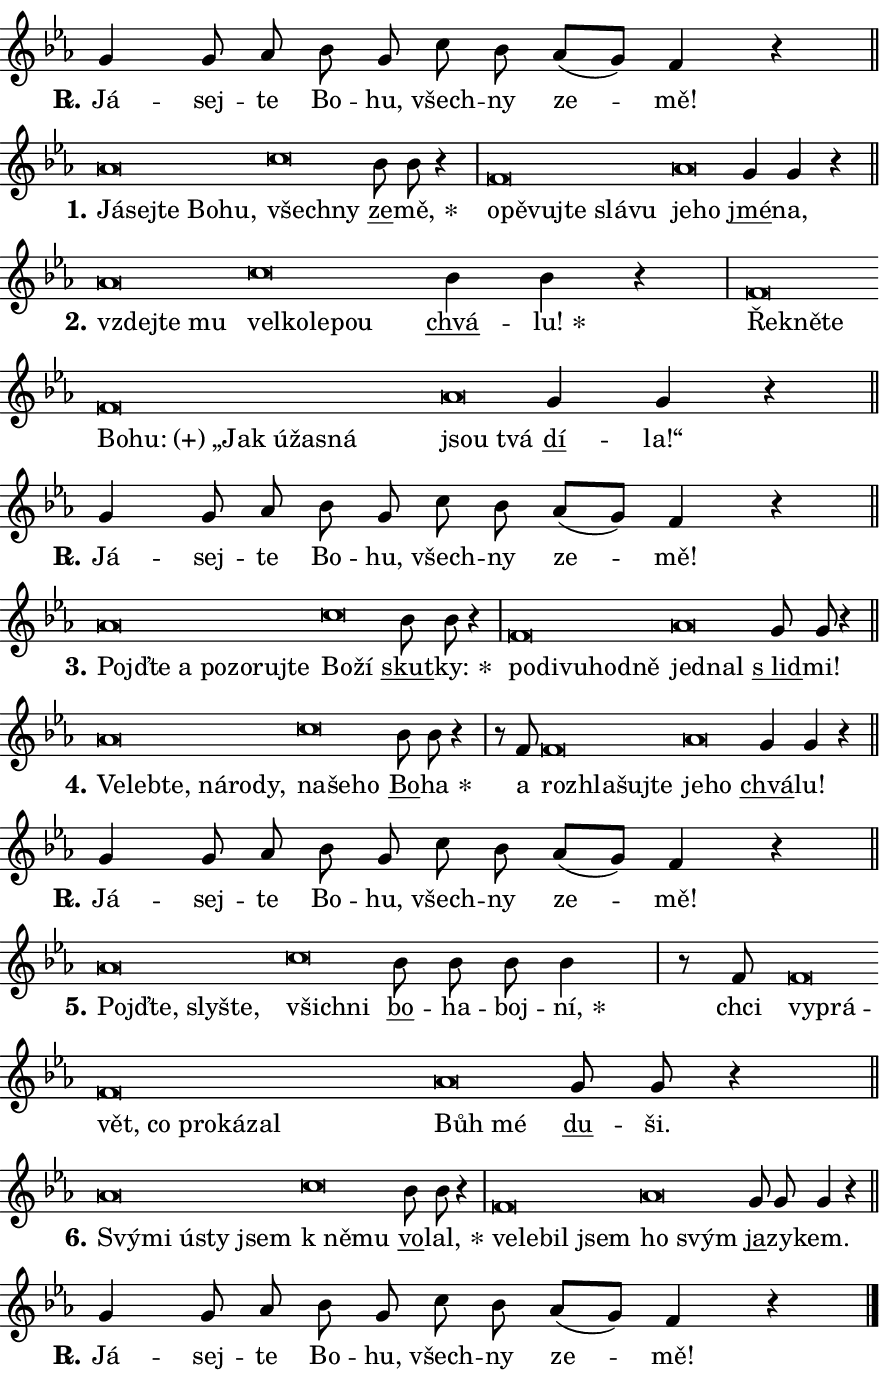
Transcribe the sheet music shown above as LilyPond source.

\version "2.24.0"
\header { tagline = "" }
\paper {
  indent = 0\cm
  top-margin = 0\cm
  right-margin = 0.13\cm % to fit lyric hyphens
  bottom-margin = 0\cm
  left-margin = 0\cm
  paper-width = 15\cm
  page-breaking = #ly:one-page-breaking
  system-system-spacing.basic-distance = #11
  score-system-spacing.basic-distance = #11
  ragged-last = ##f
}


%% Author: Thomas Morley
%% https://lists.gnu.org/archive/html/lilypond-user/2020-05/msg00002.html
#(define (line-position grob)
"Returns position of @var[grob} in current system:
   @code{'start}, if at first time-step
   @code{'end}, if at last time-step
   @code{'middle} otherwise
"
  (let* ((col (ly:item-get-column grob))
         (ln (ly:grob-object col 'left-neighbor))
         (rn (ly:grob-object col 'right-neighbor))
         (col-to-check-left (if (ly:grob? ln) ln col))
         (col-to-check-right (if (ly:grob? rn) rn col))
         (break-dir-left
           (and
             (ly:grob-property col-to-check-left 'non-musical #f)
             (ly:item-break-dir col-to-check-left)))
         (break-dir-right
           (and
             (ly:grob-property col-to-check-right 'non-musical #f)
             (ly:item-break-dir col-to-check-right))))
        (cond ((eqv? 1 break-dir-left) 'start)
              ((eqv? -1 break-dir-right) 'end)
              (else 'middle))))

#(define (tranparent-at-line-position vctor)
  (lambda (grob)
  "Relying on @code{line-position} select the relevant enry from @var{vctor}.
Used to determine transparency,"
    (case (line-position grob)
      ((end) (not (vector-ref vctor 0)))
      ((middle) (not (vector-ref vctor 1)))
      ((start) (not (vector-ref vctor 2))))))

noteHeadBreakVisibility =
#(define-music-function (break-visibility)(vector?)
"Makes @code{NoteHead}s transparent relying on @var{break-visibility}"
#{
  \override NoteHead.transparent =
    #(tranparent-at-line-position break-visibility)
#})

#(define delete-ledgers-for-transparent-note-heads
  (lambda (grob)
    "Reads whether a @code{NoteHead} is transparent.
If so this @code{NoteHead} is removed from @code{'note-heads} from
@var{grob}, which is supposed to be @code{LedgerLineSpanner}.
As a result ledgers are not printed for this @code{NoteHead}"
    (let* ((nhds-array (ly:grob-object grob 'note-heads))
           (nhds-list
             (if (ly:grob-array? nhds-array)
                 (ly:grob-array->list nhds-array)
                 '()))
           ;; Relies on the transparent-property being done before
           ;; Staff.LedgerLineSpanner.after-line-breaking is executed.
           ;; This is fragile ...
           (to-keep
             (remove
               (lambda (nhd)
                 (ly:grob-property nhd 'transparent #f))
               nhds-list)))
      ;; TODO find a better method to iterate over grob-arrays, similiar
      ;; to filter/remove etc for lists
      ;; For now rebuilt from scratch
      (set! (ly:grob-object grob 'note-heads)  '())
      (for-each
        (lambda (nhd)
          (ly:pointer-group-interface::add-grob grob 'note-heads nhd))
        to-keep))))

squashNotes = {
  \override NoteHead.X-extent = #'(-0.2 . 0.2)
  \override NoteHead.Y-extent = #'(-0.75 . 0)
  \override NoteHead.stencil =
    #(lambda (grob)
       (let ((pos (ly:grob-property grob 'staff-position)))
         (begin
           (if (< pos -7) (display "ERROR: Lower brevis then expected\n") (display ""))
           (if (<= pos -6) ly:text-interface::print ly:note-head::print))))
}
unSquashNotes = {
  \revert NoteHead.X-extent
  \revert NoteHead.Y-extent
  \revert NoteHead.stencil
}

hideNotes = \noteHeadBreakVisibility #begin-of-line-visible
unHideNotes = \noteHeadBreakVisibility #all-visible

% work-around for resetting accidentals
% https://lilypond.org/doc/v2.23/Documentation/notation/displaying-rhythms#unmetered-music
cadenzaMeasure = {
  \cadenzaOff
  \partial 1024 s1024
  \cadenzaOn
}

#(define-markup-command (accent layout props text) (markup?)
  "Underline accented syllable"
  (interpret-markup layout props
    #{\markup \override #'(offset . 4.3) \underline { #text }#}))

responsum = \markup \concat {
  "R" \hspace #-1.05 \path #0.1 #'((moveto 0 0.07) (lineto 0.9 0.8)) \hspace #0.05 "."
}

spaceSize = #0.6828661417322834 % exact space size for TeX Gyre Schola

\layout {
  \context {
    \Staff
    \remove "Time_signature_engraver"
    \override LedgerLineSpanner.after-line-breaking = #delete-ledgers-for-transparent-note-heads
  }
  \context {
    \Lyrics {
      \override LyricSpace.minimum-distance = \spaceSize
      \override LyricText.font-name = #"TeX Gyre Schola"
      \override LyricText.font-size = 1
      \override StanzaNumber.font-name = #"TeX Gyre Schola Bold"
      \override StanzaNumber.font-size = 1
    }
  }
  \context {
    \Score 
    \override NoteHead.text =
      #(lambda (grob) 
        (let ((pos (ly:grob-property grob 'staff-position)))
          #{\markup {
            \combine
              \halign #-0.55 \raise #(if (= pos -6) 0 0.5) \override #'(thickness . 2) \draw-line #'(3.2 . 0)
              \musicglyph "noteheads.sM1"
          }#}))
  }
}

% magnetic-lyrics.ily
%
%   written by
%     Jean Abou Samra <jean@abou-samra.fr>
%     Werner Lemberg <wl@gnu.org>
%
%   adapted by
%     Jiri Hon <jiri.hon@gmail.com>
%
% Version 2022-Apr-15

% https://www.mail-archive.com/lilypond-user@gnu.org/msg149350.html

#(define (Left_hyphen_pointer_engraver context)
   "Collect syllable-hyphen-syllable occurrences in lyrics and store
them in properties.  This engraver only looks to the left.  For
example, if the lyrics input is @code{foo -- bar}, it does the
following.

@itemize @bullet
@item
Set the @code{text} property of the @code{LyricHyphen} grob between
@q{foo} and @q{bar} to @code{foo}.

@item
Set the @code{left-hyphen} property of the @code{LyricText} grob with
text @q{foo} to the @code{LyricHyphen} grob between @q{foo} and
@q{bar}.
@end itemize

Use this auxiliary engraver in combination with the
@code{lyric-@/text::@/apply-@/magnetic-@/offset!} hook."
   (let ((hyphen #f)
         (text #f))
     (make-engraver
      (acknowledgers
       ((lyric-syllable-interface engraver grob source-engraver)
        (set! text grob)))
      (end-acknowledgers
       ((lyric-hyphen-interface engraver grob source-engraver)
        ;(when (not (grob::has-interface grob 'lyric-space-interface))
          (set! hyphen grob)));)
      ((stop-translation-timestep engraver)
       (when (and text hyphen)
         (ly:grob-set-object! text 'left-hyphen hyphen))
       (set! text #f)
       (set! hyphen #f)))))

#(define (lyric-text::apply-magnetic-offset! grob)
   "If the space between two syllables is less than the value in
property @code{LyricText@/.details@/.squash-threshold}, move the right
syllable to the left so that it gets concatenated with the left
syllable.

Use this function as a hook for
@code{LyricText@/.after-@/line-@/breaking} if the
@code{Left_@/hyphen_@/pointer_@/engraver} is active."
   (let ((hyphen (ly:grob-object grob 'left-hyphen #f)))
     (when hyphen
       (let ((left-text (ly:spanner-bound hyphen LEFT)))
         (when (grob::has-interface left-text 'lyric-syllable-interface)
           (let* ((common (ly:grob-common-refpoint grob left-text X))
                  (this-x-ext (ly:grob-extent grob common X))
                  (left-x-ext
                   (begin
                     ;; Trigger magnetism for left-text.
                     (ly:grob-property left-text 'after-line-breaking)
                     (ly:grob-extent left-text common X)))
                  ;; `delta` is the gap width between two syllables.
                  (delta (- (interval-start this-x-ext)
                            (interval-end left-x-ext)))
                  (details (ly:grob-property grob 'details))
                  (threshold (assoc-get 'squash-threshold details 0.2)))
             (when (< delta threshold)
               (let* (;; We have to manipulate the input text so that
                      ;; ligatures crossing syllable boundaries are not
                      ;; disabled.  For languages based on the Latin
                      ;; script this is essentially a beautification.
                      ;; However, for non-Western scripts it can be a
                      ;; necessity.
                      (lt (ly:grob-property left-text 'text))
                      (rt (ly:grob-property grob 'text))
                      (is-space (grob::has-interface hyphen 'lyric-space-interface))
                      (space (if is-space " " ""))
                      (extra-delta (if is-space spaceSize 0))
                      ;; Append new syllable.
                      (ltrt-space (if (and (string? lt) (string? rt))
                                (string-append lt space rt)
                                (make-concat-markup (list lt space rt))))
                      ;; Right-align `ltrt` to the right side.
                      (ltrt-space-markup (grob-interpret-markup
                               grob
                               (make-translate-markup
                                (cons (interval-length this-x-ext) 0)
                                (make-right-align-markup ltrt-space)))))
                 (begin
                   ;; Don't print `left-text`.
                   (ly:grob-set-property! left-text 'stencil #f)
                   ;; Set text and stencil (which holds all collected
                   ;; syllables so far) and shift it to the left.
                   (ly:grob-set-property! grob 'text ltrt-space)
                   (ly:grob-set-property! grob 'stencil ltrt-space-markup)
                   (ly:grob-translate-axis! grob (- (- delta extra-delta)) X))))))))))


#(define (lyric-hyphen::displace-bounds-first grob)
   ;; Make very sure this callback isn't triggered too early.
   (let ((left (ly:spanner-bound grob LEFT))
         (right (ly:spanner-bound grob RIGHT)))
     (ly:grob-property left 'after-line-breaking)
     (ly:grob-property right 'after-line-breaking)
     (ly:lyric-hyphen::print grob)))

squashThreshold = #0.4

\layout {
  \context {
    \Lyrics
    \consists #Left_hyphen_pointer_engraver
    \override LyricText.after-line-breaking =
      #lyric-text::apply-magnetic-offset!
    \override LyricHyphen.stencil = #lyric-hyphen::displace-bounds-first
    \override LyricText.details.squash-threshold = \squashThreshold
    \override LyricHyphen.minimum-distance = 0
    \override LyricHyphen.minimum-length = \squashThreshold
  }
}

squashText = \override LyricText.details.squash-threshold = 9999
unSquashText = \override LyricText.details.squash-threshold = \squashThreshold

leftText = \override LyricText.self-alignment-X = #LEFT
unLeftText = \revert LyricText.self-alignment-X

starOffset = #(lambda (grob) 
                (let ((x_offset (ly:self-alignment-interface::aligned-on-x-parent grob)))
                  (if (= x_offset 0) 0 (+ x_offset 1.2))))

star = #(define-music-function (syllable)(string?)
"Append star separator at the end of a syllable"
#{
  \once \override LyricText.X-offset = #starOffset
  \lyricmode { \markup {
    #syllable
    \override #'((font-name . "TeX Gyre Schola Bold")) \hspace #0.2 \lower #0.65 \larger "*"
  } }
#})

starAccent = #(define-music-function (syllable)(string?)
"Append star separator at the end of a syllable and make accent"
#{
  \once \override LyricText.X-offset = #starOffset
  \lyricmode { \markup {
    \accent #syllable
    \override #'((font-name . "TeX Gyre Schola Bold")) \hspace #0.2 \lower #0.65 \larger "*"
  } }
#})

breath = #(define-music-function (syllable)(string?)
"Append breathing indicator at the end of a syllable"
#{
  \lyricmode { \markup { #syllable "+" } }
#})

optionalBreath = #(define-music-function (syllable)(string?)
"Append optional breathing indicator at the end of a syllable"
#{
  \lyricmode { \markup { #syllable "(+)" } }
#})


\score {
    <<
        \new Voice = "melody" { \cadenzaOn \key es \major \relative { g'4 g8 as bes g \bar "" c bes as[( g)] f4 r \cadenzaMeasure \bar "||" \break } }
        \new Lyrics \lyricsto "melody" { \lyricmode { \set stanza = \responsum
Já -- sej -- te Bo -- hu, všech -- ny ze -- mě! } }
    >>
    \layout {}
}

\score {
    <<
        \new Voice = "melody" { \cadenzaOn \key es \major \relative { \squashNotes as'\breve*1/16 \hideNotes \breve*1/16 \bar "" \breve*1/16 \bar "" \breve*1/16 \breve*1/16 \bar "" \unHideNotes \unSquashNotes \squashNotes c\breve*1/16 \hideNotes \breve*1/16 \bar "" \unHideNotes \unSquashNotes \bar "" bes8 bes r4 \cadenzaMeasure \bar "|" \squashNotes f\breve*1/16 \hideNotes \breve*1/16 \bar "" \breve*1/16 \bar "" \breve*1/16 \bar "" \breve*1/16 \breve*1/16 \bar "" \unHideNotes \unSquashNotes \squashNotes as\breve*1/16 \hideNotes \breve*1/16 \bar "" \unHideNotes \unSquashNotes \bar "" g4 g r \cadenzaMeasure \bar "||" \break } }
        \new Lyrics \lyricsto "melody" { \lyricmode { \set stanza = "1."
\leftText Já -- \squashText sej -- te Bo -- hu, \unSquashText všech -- \squashText ny \unLeftText \unSquashText \markup \accent ze -- \star mě, \leftText o -- \squashText pě -- vuj -- te slá -- vu \unSquashText je -- \squashText ho \unLeftText \unSquashText \markup \accent jmé -- na, } }
    >>
    \layout {}
}

\score {
    <<
        \new Voice = "melody" { \cadenzaOn \key es \major \relative { \squashNotes as'\breve*1/16 \hideNotes \breve*1/16 \breve*1/16 \bar "" \unHideNotes \unSquashNotes \squashNotes c\breve*1/16 \hideNotes \breve*1/16 \bar "" \breve*1/16 \breve*1/16 \bar "" \unHideNotes \unSquashNotes \bar "" bes4 bes r \cadenzaMeasure \bar "|" \squashNotes f\breve*1/16 \hideNotes \breve*1/16 \bar "" \breve*1/16 \bar "" \breve*1/16 \bar "" \breve*1/16 \bar "" \breve*1/16 \bar "" \breve*1/16 \bar "" \breve*1/16 \breve*1/16 \bar "" \unHideNotes \unSquashNotes \squashNotes as\breve*1/16 \hideNotes \breve*1/16 \bar "" \unHideNotes \unSquashNotes \bar "" g4 g r \cadenzaMeasure \bar "||" \break } }
        \new Lyrics \lyricsto "melody" { \lyricmode { \set stanza = "2."
\leftText vzdej -- \squashText te mu \unSquashText vel -- \squashText ko -- le -- pou \unLeftText \unSquashText \markup \accent chvá -- \star lu! \leftText Ře -- \squashText kně -- te Bo -- \optionalBreath hu: „Jak ú -- ža -- sná \unSquashText jsou \squashText tvá \unLeftText \unSquashText \markup \accent dí -- la!“ } }
    >>
    \layout {}
}

\score {
    <<
        \new Voice = "melody" { \cadenzaOn \key es \major \relative { g'4 g8 as bes g \bar "" c bes as[( g)] f4 r \cadenzaMeasure \bar "||" \break } }
        \new Lyrics \lyricsto "melody" { \lyricmode { \set stanza = \responsum
Já -- sej -- te Bo -- hu, všech -- ny ze -- mě! } }
    >>
    \layout {}
}

\score {
    <<
        \new Voice = "melody" { \cadenzaOn \key es \major \relative { \squashNotes as'\breve*1/16 \hideNotes \breve*1/16 \bar "" \breve*1/16 \bar "" \breve*1/16 \bar "" \breve*1/16 \bar "" \breve*1/16 \breve*1/16 \bar "" \unHideNotes \unSquashNotes \squashNotes c\breve*1/16 \hideNotes \breve*1/16 \bar "" \unHideNotes \unSquashNotes \bar "" bes8 bes r4 \cadenzaMeasure \bar "|" \squashNotes f\breve*1/16 \hideNotes \breve*1/16 \bar "" \breve*1/16 \bar "" \breve*1/16 \breve*1/16 \bar "" \unHideNotes \unSquashNotes \squashNotes as\breve*1/16 \hideNotes \breve*1/16 \bar "" \unHideNotes \unSquashNotes \bar "" g8 g r4 \cadenzaMeasure \bar "||" \break } }
        \new Lyrics \lyricsto "melody" { \lyricmode { \set stanza = "3."
\leftText Pojď -- \squashText te a po -- zo -- ruj -- te \unSquashText Bo -- \squashText ží \unLeftText \unSquashText \markup \accent skut -- \star ky: \leftText po -- \squashText di -- vu -- hod -- ně \unSquashText jed -- \squashText nal \unLeftText \unSquashText \markup \accent "s lid" -- mi! } }
    >>
    \layout {}
}

\score {
    <<
        \new Voice = "melody" { \cadenzaOn \key es \major \relative { \squashNotes as'\breve*1/16 \hideNotes \breve*1/16 \bar "" \breve*1/16 \bar "" \breve*1/16 \bar "" \breve*1/16 \breve*1/16 \bar "" \unHideNotes \unSquashNotes \squashNotes c\breve*1/16 \hideNotes \breve*1/16 \breve*1/16 \bar "" \unHideNotes \unSquashNotes \bar "" bes8 bes r4 \cadenzaMeasure \bar "|" r8 f8 \squashNotes f\breve*1/16 \hideNotes \breve*1/16 \bar "" \breve*1/16 \breve*1/16 \bar "" \unHideNotes \unSquashNotes \squashNotes as\breve*1/16 \hideNotes \breve*1/16 \bar "" \unHideNotes \unSquashNotes \bar "" g4 g r \cadenzaMeasure \bar "||" \break } }
        \new Lyrics \lyricsto "melody" { \lyricmode { \set stanza = "4."
\leftText Ve -- \squashText leb -- te, ná -- ro -- dy, \unSquashText na -- \squashText še -- ho \unLeftText \unSquashText \markup \accent Bo -- \star ha a \leftText roz -- \squashText hla -- šuj -- te \unSquashText je -- \squashText ho \unLeftText \unSquashText \markup \accent chvá -- lu! } }
    >>
    \layout {}
}

\score {
    <<
        \new Voice = "melody" { \cadenzaOn \key es \major \relative { g'4 g8 as bes g \bar "" c bes as[( g)] f4 r \cadenzaMeasure \bar "||" \break } }
        \new Lyrics \lyricsto "melody" { \lyricmode { \set stanza = \responsum
Já -- sej -- te Bo -- hu, všech -- ny ze -- mě! } }
    >>
    \layout {}
}

\score {
    <<
        \new Voice = "melody" { \cadenzaOn \key es \major \relative { \squashNotes as'\breve*1/16 \hideNotes \breve*1/16 \bar "" \breve*1/16 \breve*1/16 \bar "" \unHideNotes \unSquashNotes \squashNotes c\breve*1/16 \hideNotes \breve*1/16 \bar "" \unHideNotes \unSquashNotes \bar "" bes8 bes bes bes4 \cadenzaMeasure \bar "|" r8 f8 \squashNotes f\breve*1/16 \hideNotes \breve*1/16 \bar "" \breve*1/16 \bar "" \breve*1/16 \bar "" \breve*1/16 \bar "" \breve*1/16 \breve*1/16 \bar "" \unHideNotes \unSquashNotes \squashNotes as\breve*1/16 \hideNotes \breve*1/16 \bar "" \unHideNotes \unSquashNotes \bar "" g8 g r4 \cadenzaMeasure \bar "||" \break } }
        \new Lyrics \lyricsto "melody" { \lyricmode { \set stanza = "5."
\leftText Pojď -- \squashText te, sly -- šte, \unSquashText všich -- \squashText ni \unLeftText \unSquashText \markup \accent bo -- ha -- boj -- \star ní, chci \leftText vy -- \squashText prá -- vět, co pro -- ká -- zal \unSquashText Bůh \squashText mé \unLeftText \unSquashText \markup \accent du -- ši. } }
    >>
    \layout {}
}

\score {
    <<
        \new Voice = "melody" { \cadenzaOn \key es \major \relative { \squashNotes as'\breve*1/16 \hideNotes \breve*1/16 \bar "" \breve*1/16 \bar "" \breve*1/16 \breve*1/16 \bar "" \unHideNotes \unSquashNotes \squashNotes c\breve*1/16 \hideNotes \breve*1/16 \bar "" \unHideNotes \unSquashNotes \bar "" bes8 bes r4 \cadenzaMeasure \bar "|" \squashNotes f\breve*1/16 \hideNotes \breve*1/16 \bar "" \breve*1/16 \breve*1/16 \bar "" \unHideNotes \unSquashNotes \squashNotes as\breve*1/16 \hideNotes \breve*1/16 \bar "" \unHideNotes \unSquashNotes \bar "" g8 g g4 r \cadenzaMeasure \bar "||" \break } }
        \new Lyrics \lyricsto "melody" { \lyricmode { \set stanza = "6."
\leftText Svý -- \squashText mi ú -- sty jsem \unSquashText "k ně" -- \squashText mu \unLeftText \unSquashText \markup \accent vo -- \star lal, \leftText ve -- \squashText le -- bil jsem \unSquashText ho \squashText svým \unLeftText \unSquashText \markup \accent ja -- zy -- kem. } }
    >>
    \layout {}
}

\score {
    <<
        \new Voice = "melody" { \cadenzaOn \key es \major \relative { g'4 g8 as bes g \bar "" c bes as[( g)] f4 r \cadenzaMeasure \bar "||" \break } \bar "|." }
        \new Lyrics \lyricsto "melody" { \lyricmode { \set stanza = \responsum
Já -- sej -- te Bo -- hu, všech -- ny ze -- mě! } }
    >>
    \layout {}
}
